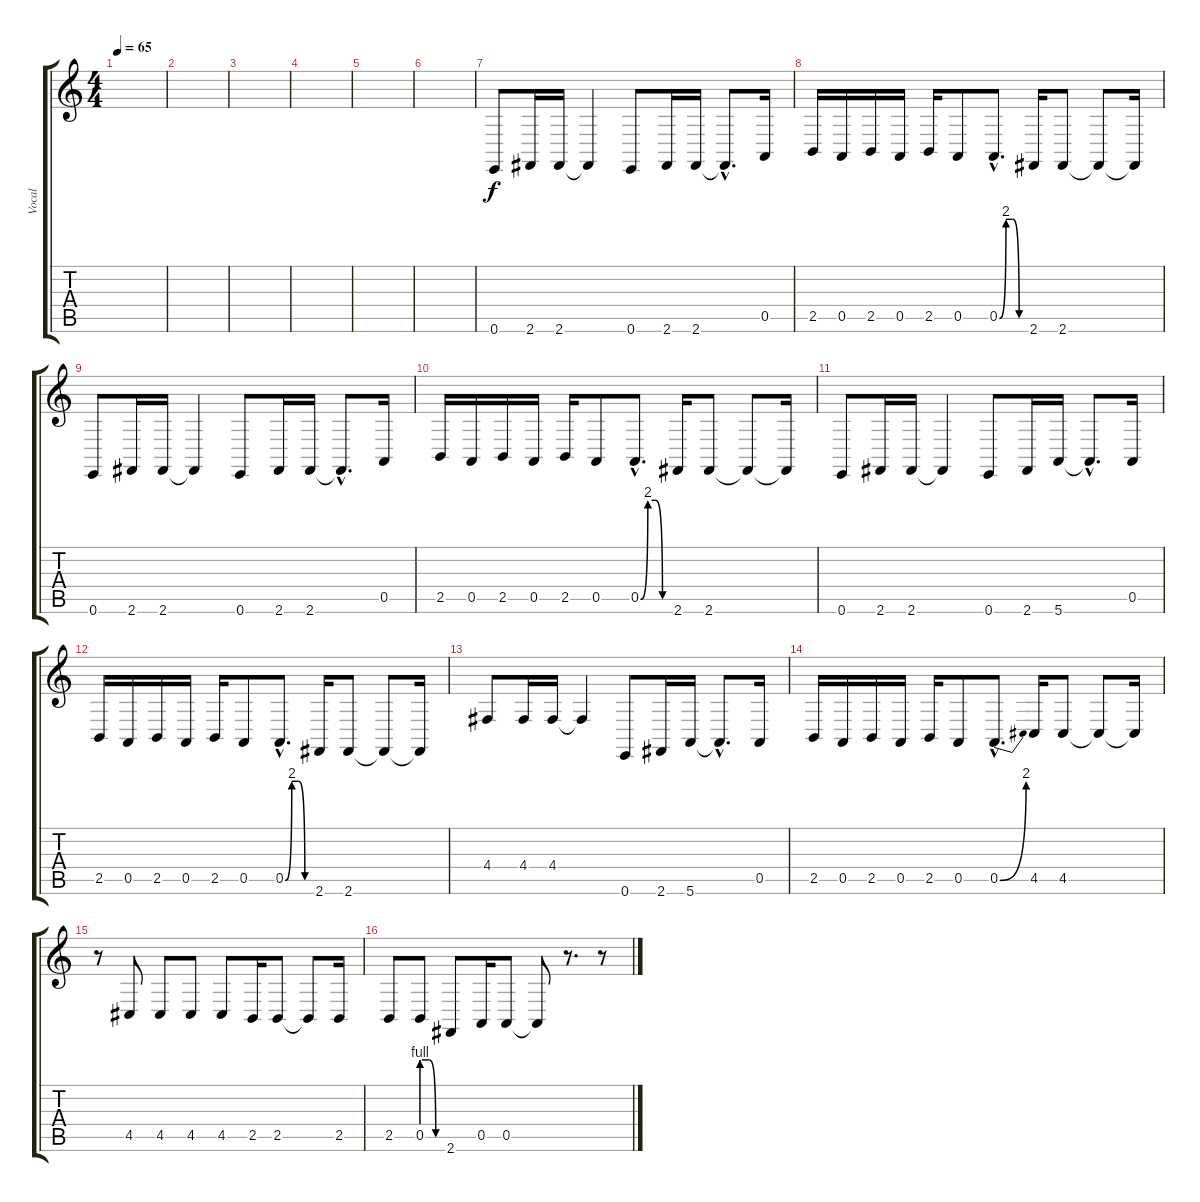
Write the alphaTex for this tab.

\track ("Vocal" "Vocal") {instrument englishhorn}
\staff {score tabs}
\tuning (E4 B3 G3 D3 A2 E2) {hide}
\ts (4 4)
\tempo 65
\clef g2
\ks c
|
|
|
|
|
|
0.6.8 2.6.16 2.6.16 2.6{t}.4 0.6.8 2.6.16 2.6.16 2.6{hac t}.8{d} 0.5.16 |
2.5.16 0.5.16 2.5.16 0.5.16 2.5.16 0.5.8 0.5{be (custom 0 0 15 8 30 8 45 0 60 0) hac}.8{d} 2.6.16 2.6.8 2.6{t}.8 2.6{t}.16 |
0.6.8 2.6.16 2.6.16 2.6{t}.4 0.6.8 2.6.16 2.6.16 2.6{hac t}.8{d} 0.5.16 |
2.5.16 0.5.16 2.5.16 0.5.16 2.5.16 0.5.8 0.5{be (custom 0 0 15 8 30 8 45 0 60 0) hac}.8{d} 2.6.16 2.6.8 2.6{t}.8 2.6{t}.16 |
0.6.8 2.6.16 2.6.16 2.6{t}.4 0.6.8 2.6.16 5.6.16 5.6{hac t}.8{d} 0.5.16 |
2.5.16 0.5.16 2.5.16 0.5.16 2.5.16 0.5.8 0.5{be (custom 0 0 15 8 30 8 45 0 60 0) hac}.8{d} 2.6.16 2.6.8 2.6{t}.8 2.6{t}.16 |
4.4.8 4.4.16 4.4.16 4.4{t}.4 0.6.8 2.6.16 5.6.16 5.6{hac t}.8{d} 0.5.16 |
2.5.16 0.5.16 2.5.16 0.5.16 2.5.16 0.5.8 0.5{be (bend 0 0 60 8) hac}.8{d} 4.5.16 4.5.8 4.5{t}.8 4.5{t}.16 |
r.8 4.5.8 4.5.8 4.5.8 4.5.8 2.5.16 2.5.8 2.5{t}.8 2.5.16 |
2.5.8 0.5{be (custom 0 4 20 4 40 0 60 0)}.8 2.6.8 0.5.16 0.5.8 0.5{t}.8 r.8{d} r.8
